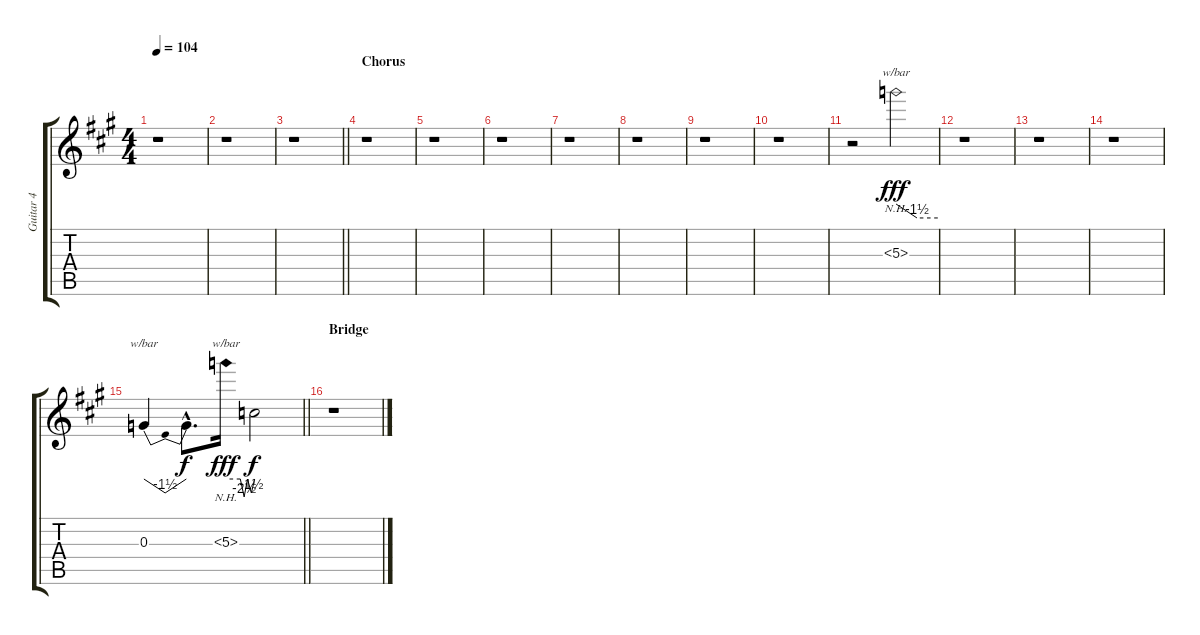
\track ("Guitar 4" "Guitar 4") {instrument distortionguitar}
\staff {score tabs}
\tuning (E4 B3 G3 D3 A2 E2) {hide}
\ts (4 4)
\tempo 104
\clef g2
\ks a
r.1{dy f} |
r.1 |
\barLineRight lightlight
r.1 |
\section ("" "Chorus")
r.1 |
r.1 |
r.1 |
r.1 |
r.1 |
r.1 |
r.1 |
r.2 5.3{nh}.2{tbe (custom default 0 0 30 -6 60 -6) dy fff volume 0} |
r.1{volume 16} |
r.1 |
r.1 |
\barLineRight lightlight
0.3.4{tbe (dip default 0 0 30 -6 60 0)} 0.3{hac t}.8{d dy f} 5.3{nh}.16{tbe (custom default 0 0 30 0 38 -10 45 0 53 -6 60 0) dy fff volume 0} 5.3{t}.2{dy f} |
\section ("" "Bridge")
r.1{volume 16}
